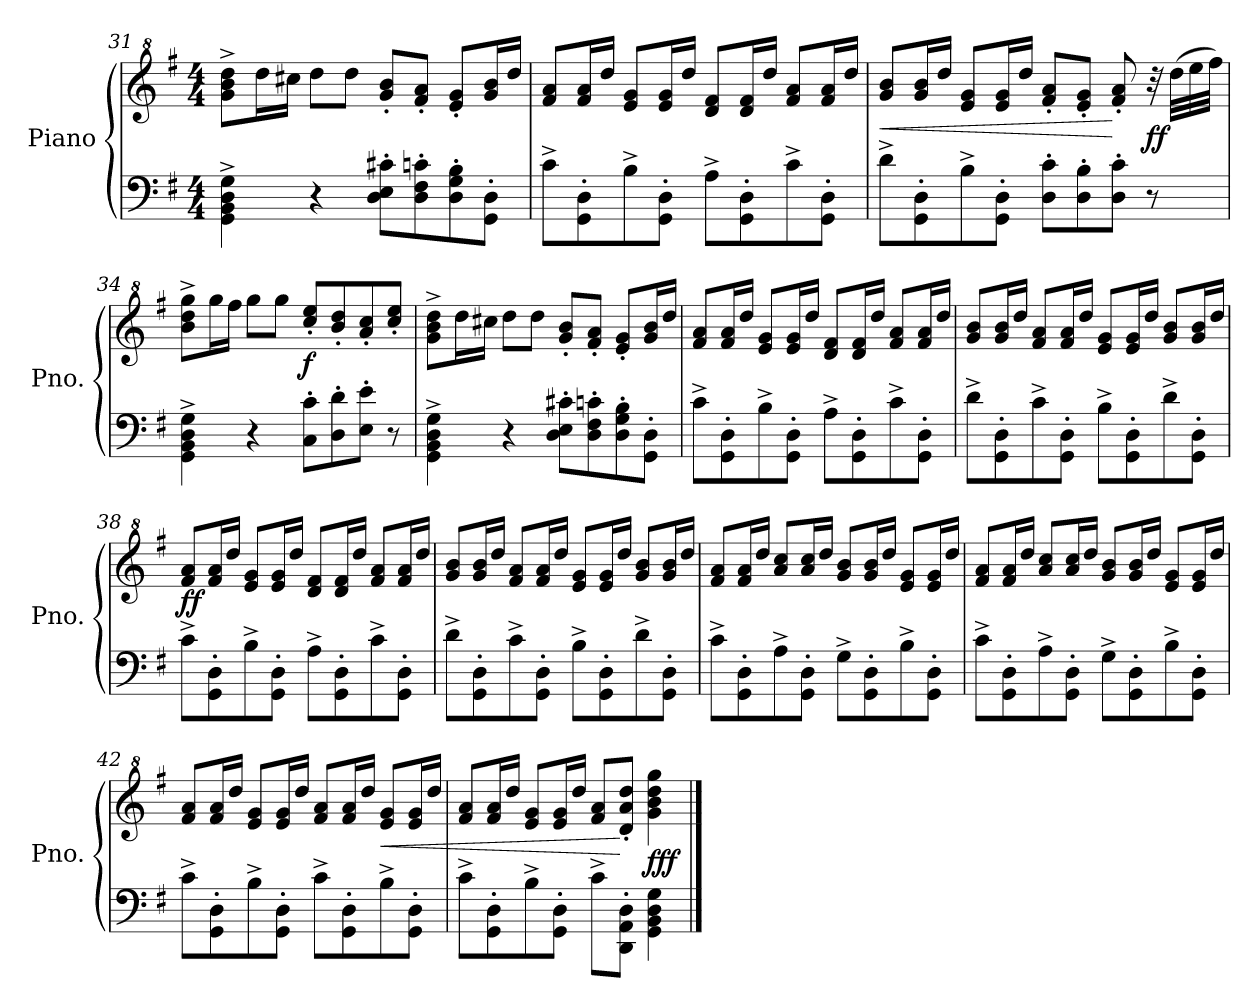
**kern	**kern	**dynam
*part1	*part1	*part1
*staff2	*staff1	*staff1/2
*I"Piano	*	*
*I'Pno.	*	*
*clefF4	*clefG^2	*
*k[f#]	*k[f#]	*
*M4/4	*M4/4	*
=31	=31	=31
4GG\^ 4BB\^ 4D\^ 4G\^	8gg\^ 8bb\^ 8ddd\^L	.
.	16ddd\L	.
.	16ccc#X\JJ	.
4r	8ddd\L	.
.	8ddd\J	.
8D\' 8E\' 8c#X\'L	8gg/' 8bb/'L	.
8D\' 8F#\' 8cn\'	8ff#/' 8aa/'J	.
8D\' 8G\' 8B\'	8ee/' 8gg/'L	.
8GG\' 8D\'J	16gg/ 16bb/L	.
.	16ddd/JJ	.
!!LO:PB:g=z
=32	=32	=32
8c^\L	8ff#/ 8aa/L	.
8GG\' 8D\'	16ff#/ 16aa/L	.
.	16ddd/JJ	.
8B^\	8ee/ 8gg/L	.
8GG\' 8D\'J	16ee/ 16gg/L	.
.	16ddd/JJ	.
8A^\L	8dd/ 8ff#/L	.
8GG\' 8D\'	16dd/ 16ff#/L	.
.	16ddd/JJ	.
8c^\	8ff#/ 8aa/L	.
8GG\' 8D\'J	16ff#/ 16aa/L	.
.	16ddd/JJ	.
=33	=33	=33
!	!	!LO:HP:b
8d^\L	8gg/ 8bb/L	<
8GG\' 8D\'	16gg/ 16bb/L	.
.	16ddd/JJ	.
8B^\	8ee/ 8gg/L	.
8GG\' 8D\'J	16ee/ 16gg/L	.
.	16ddd/JJ	.
8D\' 8c\'L	8ff#/' 8aa/'L	.
8D\' 8B\'	8ee/' 8gg/'J	.
8D\' 8c\'J	8ff#/' 8aa/'	[
!	!	!LO:DY:b
8r	32r	ff
.	(32ddd\LLL	.
.	32eee\	.
.	32fff#\JJJ)	.
=34	=34	=34
4GG\^ 4BB\^ 4D\^ 4G\^	8bb\^ 8ddd\^ 8ggg\^L	.
.	16ggg\L	.
.	16fff#\JJ	.
4r	8ggg\L	.
.	8ggg\J	.
!	!	!LO:DY:b
8C\' 8c\'L	8ccc/' 8eee/'L	f
8D\' 8d\'	8bb/' 8ddd/'	.
8E\' 8e\'J	8aa/' 8ccc/'	.
8r	8ccc/' 8eee/'J	.
!!LO:LB:g=z
=35	=35	=35
4GG\^ 4BB\^ 4D\^ 4G\^	8gg\^ 8bb\^ 8ddd\^L	.
.	16ddd\L	.
.	16ccc#X\JJ	.
4r	8ddd\L	.
.	8ddd\J	.
8D\' 8E\' 8c#X\'L	8gg/' 8bb/'L	.
8D\' 8F#\' 8cn\'	8ff#/' 8aa/'J	.
8D\' 8G\' 8B\'	8ee/' 8gg/'L	.
8GG\' 8D\'J	16gg/ 16bb/L	.
.	16ddd/JJ	.
=36	=36	=36
8c^\L	8ff#/ 8aa/L	.
8GG\' 8D\'	16ff#/ 16aa/L	.
.	16ddd/JJ	.
8B^\	8ee/ 8gg/L	.
8GG\' 8D\'J	16ee/ 16gg/L	.
.	16ddd/JJ	.
8A^\L	8dd/ 8ff#/L	.
8GG\' 8D\'	16dd/ 16ff#/L	.
.	16ddd/JJ	.
8c^\	8ff#/ 8aa/L	.
8GG\' 8D\'J	16ff#/ 16aa/L	.
.	16ddd/JJ	.
=37	=37	=37
8d^\L	8gg/ 8bb/L	.
8GG\' 8D\'	16gg/ 16bb/L	.
.	16ddd/JJ	.
8c^\	8ff#/ 8aa/L	.
8GG\' 8D\'J	16ff#/ 16aa/L	.
.	16ddd/JJ	.
8B^\L	8ee/ 8gg/L	.
8GG\' 8D\'	16ee/ 16gg/L	.
.	16ddd/JJ	.
8d^\	8gg/ 8bb/L	.
8GG\' 8D\'J	16gg/ 16bb/L	.
.	16ddd/JJ	.
!!LO:LB:g=z
=38	=38	=38
*	*MM155	*
!	!	!LO:DY:b
8c^\L	8ff#/ 8aa/L	ff
8GG\' 8D\'	16ff#/ 16aa/L	.
.	16ddd/JJ	.
8B^\	8ee/ 8gg/L	.
8GG\' 8D\'J	16ee/ 16gg/L	.
.	16ddd/JJ	.
8A^\L	8dd/ 8ff#/L	.
8GG\' 8D\'	16dd/ 16ff#/L	.
.	16ddd/JJ	.
8c^\	8ff#/ 8aa/L	.
8GG\' 8D\'J	16ff#/ 16aa/L	.
.	16ddd/JJ	.
=39	=39	=39
8d^\L	8gg/ 8bb/L	.
8GG\' 8D\'	16gg/ 16bb/L	.
.	16ddd/JJ	.
8c^\	8ff#/ 8aa/L	.
8GG\' 8D\'J	16ff#/ 16aa/L	.
.	16ddd/JJ	.
8B^\L	8ee/ 8gg/L	.
8GG\' 8D\'	16ee/ 16gg/L	.
.	16ddd/JJ	.
*	*MM160	*
8d^\	8gg/ 8bb/L	.
8GG\' 8D\'J	16gg/ 16bb/L	.
.	16ddd/JJ	.
=40	=40	=40
8c^\L	8ff#/ 8aa/L	.
8GG\' 8D\'	16ff#/ 16aa/L	.
.	16ddd/JJ	.
8A^\	8aa/ 8ccc/L	.
8GG\' 8D\'J	16aa/ 16ccc/L	.
.	16ddd/JJ	.
8G^\L	8gg/ 8bb/L	.
8GG\' 8D\'	16gg/ 16bb/L	.
.	16ddd/JJ	.
8B^\	8ee/ 8gg/L	.
8GG\' 8D\'J	16ee/ 16gg/L	.
.	16ddd/JJ	.
!!LO:LB:g=z
=41	=41	=41
8c^\L	8ff#/ 8aa/L	.
8GG\' 8D\'	16ff#/ 16aa/L	.
.	16ddd/JJ	.
8A^\	8aa/ 8ccc/L	.
8GG\' 8D\'J	16aa/ 16ccc/L	.
.	16ddd/JJ	.
8G^\L	8gg/ 8bb/L	.
8GG\' 8D\'	16gg/ 16bb/L	.
.	16ddd/JJ	.
*	*MM165	*
8B^\	8ee/ 8gg/L	.
8GG\' 8D\'J	16ee/ 16gg/L	.
.	16ddd/JJ	.
=42	=42	=42
8c^\L	8ff#/ 8aa/L	.
8GG\' 8D\'	16ff#/ 16aa/L	.
.	16ddd/JJ	.
8B^\	8ee/ 8gg/L	.
8GG\' 8D\'J	16ee/ 16gg/L	.
.	16ddd/JJ	.
8c^\L	8ff#/ 8aa/L	.
8GG\' 8D\'	16ff#/ 16aa/L	.
.	16ddd/JJ	.
!	!	!LO:HP:b
8B^\	8ee/ 8gg/L	<
8GG\' 8D\'J	16ee/ 16gg/L	.
.	16ddd/JJ	.
=43	=43	=43
8c^\L	8ff#/ 8aa/L	.
8GG\' 8D\'	16ff#/ 16aa/L	.
.	16ddd/JJ	.
8B^\	8ee/ 8gg/L	.
8GG\' 8D\'J	16ee/ 16gg/L	.
.	16ddd/JJ	.
8c^\L	8ff#/ 8aa/L	.
8DD\' 8AA\' 8D\'J	8dd/' 8aa/' 8ddd/'J	[
!	!	!LO:DY:b
4GG\ 4BB\ 4D\ 4G\	4gg\ 4bb\ 4ddd\ 4ggg\	fff
==	==	==
*-	*-	*-
